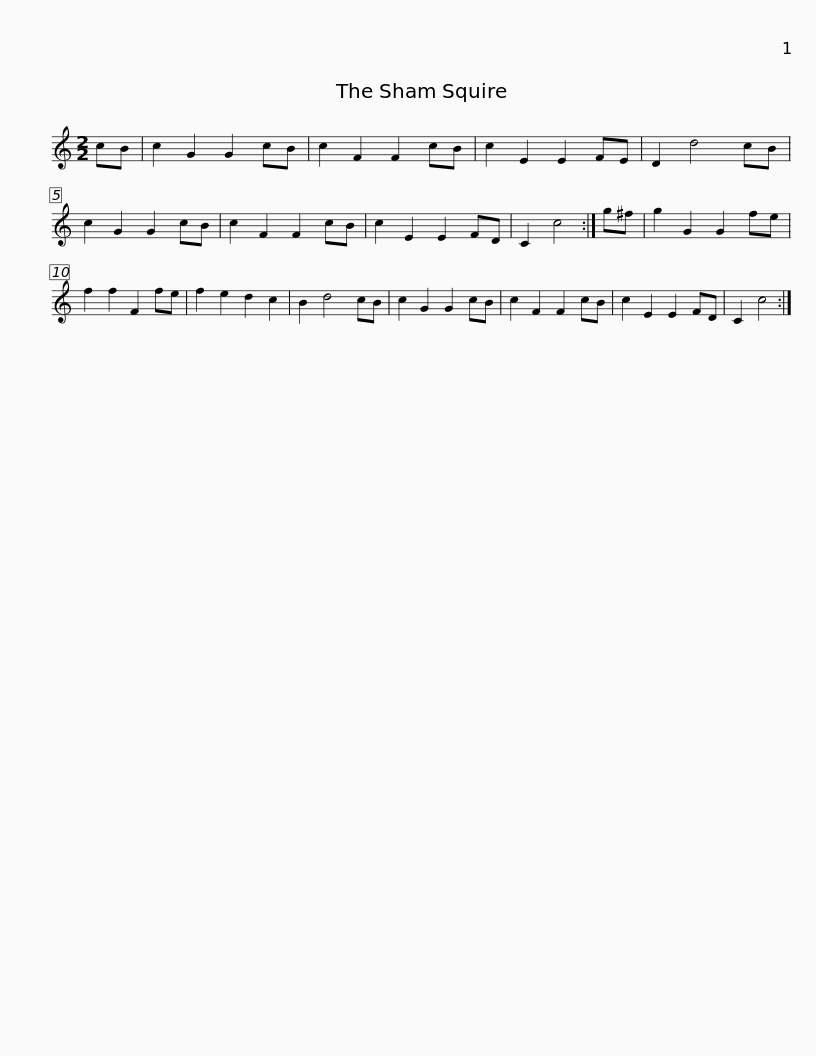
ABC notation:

X:1
L:1/8
M:2/2
I:linebreak $
K:C
V:1 treble
V:1
 cB | c2 G2 G2 cB | c2 F2 F2 cB | c2 E2 E2 FE | D2 d4 cB | %5
 c2 G2 G2 cB | c2 F2 F2 cB | c2 E2 E2 FD | C2 c4 :| g^f |$ %10
 g2 G2 G2 fe | f2 f2 F2 fe | f2 e2 d2 c2 | B2 d4 cB | c2 G2 G2 cB | %15
 c2 F2 F2 cB | c2 E2 E2 FD | C2 c4 :| %18
